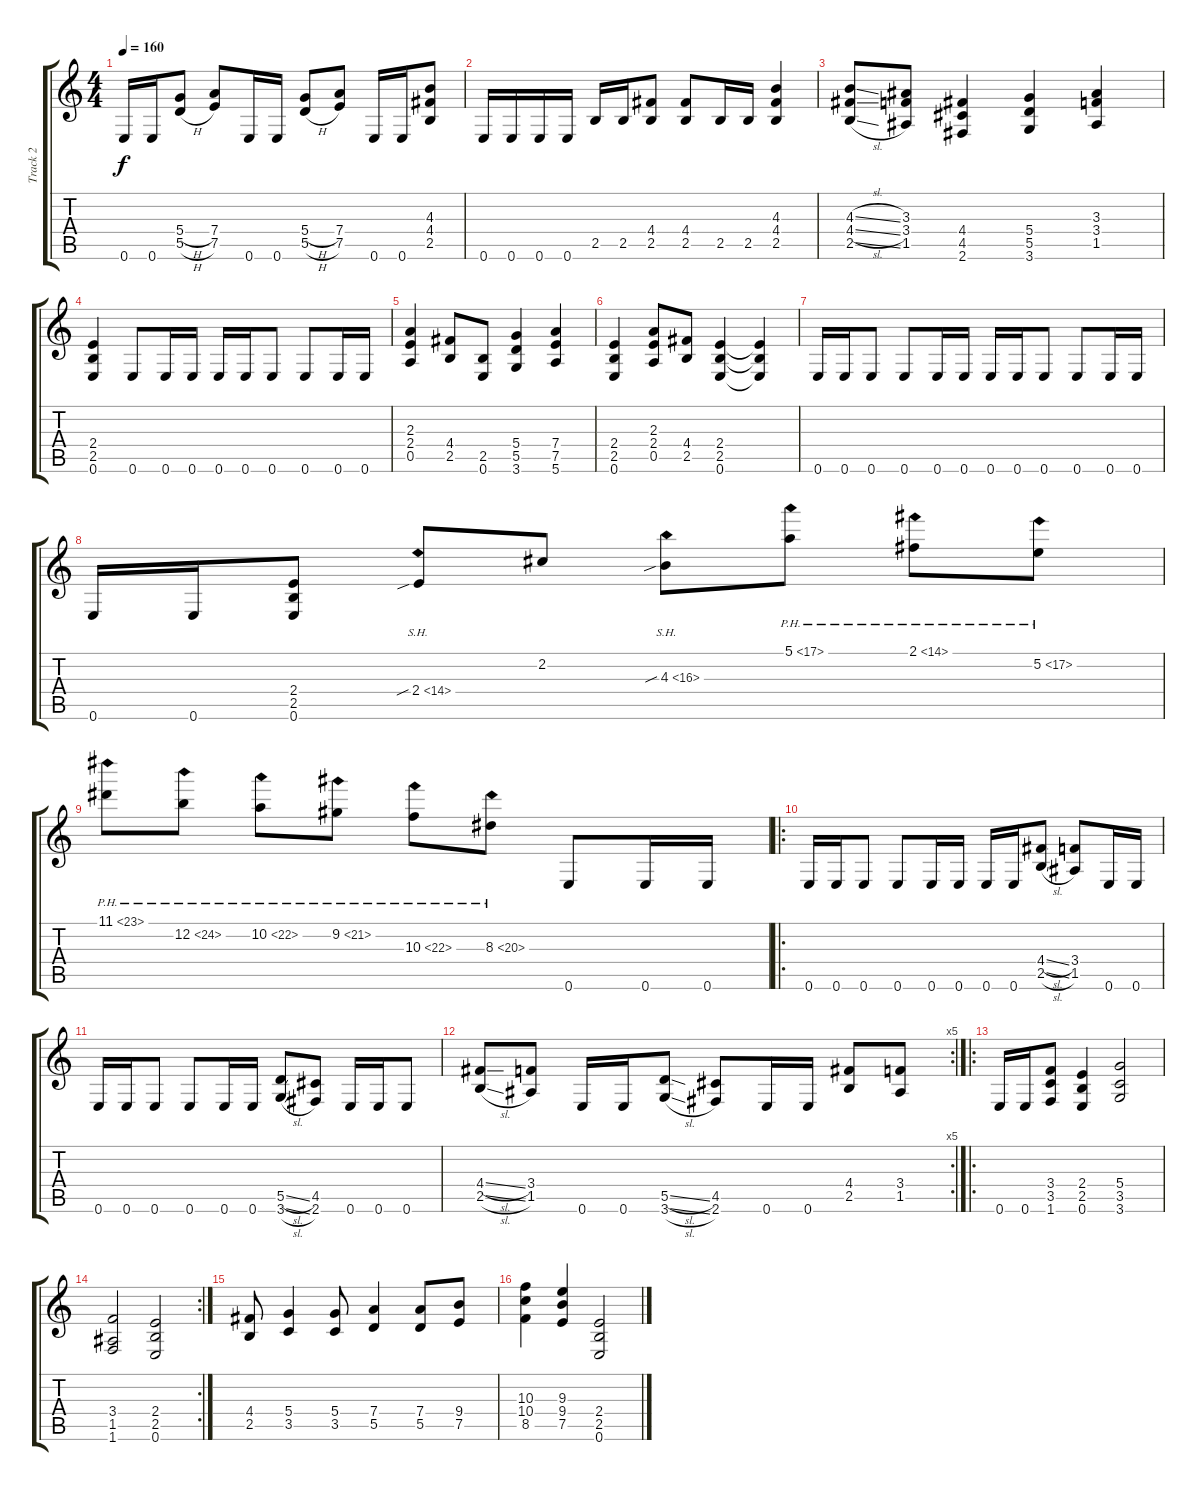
\track ("Track 2" "Track 2") {instrument distortionguitar}
\staff {score tabs}
\tuning (E4 B3 G3 D3 A2 E2) {hide}
\ts (4 4)
\tempo 160
\clef g2
\ks c
0.6.16{dy f} 0.6.16 (5.4{h} 5.5{h}).8 (7.4 7.5).8 0.6.16 0.6.16 (5.4{h} 5.5{h}).8 (7.4 7.5).8 0.6.16 0.6.16 (4.3 4.4 2.5).8 |
0.6.16 0.6.16 0.6.16 0.6.16 2.5.16 2.5.16 (4.4 2.5).8 (4.4 2.5).8 2.5.16 2.5.16 (4.3 4.4 2.5).4 |
(4.3{sl} 4.4{sl} 2.5{sl}).8 (3.3 3.4 1.5).8 (4.4 4.5 2.6).4 (5.4 5.5 3.6).4 (3.3 3.4 1.5).4 |
(2.4 2.5 0.6).4 0.6.8 0.6.16 0.6.16 0.6.16 0.6.16 0.6.8 0.6.8 0.6.16 0.6.16 |
(2.3 2.4 0.5).4 (4.4 2.5).8 (2.5 0.6).8 (5.4 5.5 3.6).4 (7.4 7.5 5.6).4 |
(2.4 2.5 0.6).4 (2.3 2.4 0.5).8 (4.4 2.5).8 (2.4 2.5 0.6).4 (2.4{t} 2.5{t} 0.6{t}).4 |
0.6.16 0.6.16 0.6.8 0.6.8 0.6.16 0.6.16 0.6.16 0.6.16 0.6.8 0.6.8 0.6.16 0.6.16 |
0.6.16 0.6.16 (2.4 2.5 0.6).8 2.4{sh 12 sib}.8 2.2.8 4.3{sh 12 sib}.8 5.1{ph 12}.8 2.1{ph 12}.8 5.2{ph 12}.8 |
11.1{ph 12}.8 12.2{ph 12}.8 10.2{ph 12}.8 9.2{ph 12}.8 10.3{ph 12}.8 8.3{ph 12}.8 0.6.8 0.6.16 0.6.16 |
\ro
0.6.16 0.6.16 0.6.8 0.6.8 0.6.16 0.6.16 0.6.16 0.6.16 (4.4{sl} 2.5{sl}).8 (3.4 1.5).8 0.6.16 0.6.16 |
0.6.16 0.6.16 0.6.8 0.6.8 0.6.16 0.6.16 (5.5{sl} 3.6{sl}).8 (4.5 2.6).8 0.6.16 0.6.16 0.6.8 |
\rc 5
(4.4{sl} 2.5{sl}).8 (3.4 1.5).8 0.6.16 0.6.16 (5.5{sl} 3.6{sl}).8 (4.5 2.6).8 0.6.16 0.6.16 (4.4 2.5).8 (3.4 1.5).8 |
\ro
0.6.16 0.6.16 (3.4 3.5 1.6).8 (2.4 2.5 0.6).4 (5.4 3.5 3.6).2 |
\rc 2
(3.4 1.5 1.6).2 (2.4 2.5 0.6).2 |
(4.4 2.5).8 (5.4 3.5).4 (5.4 3.5).8 (7.4 5.5).4 (7.4 5.5).8 (9.4 7.5).8 |
(10.3 10.4 8.5).4 (9.3 9.4 7.5).4 (2.4 2.5 0.6).2
